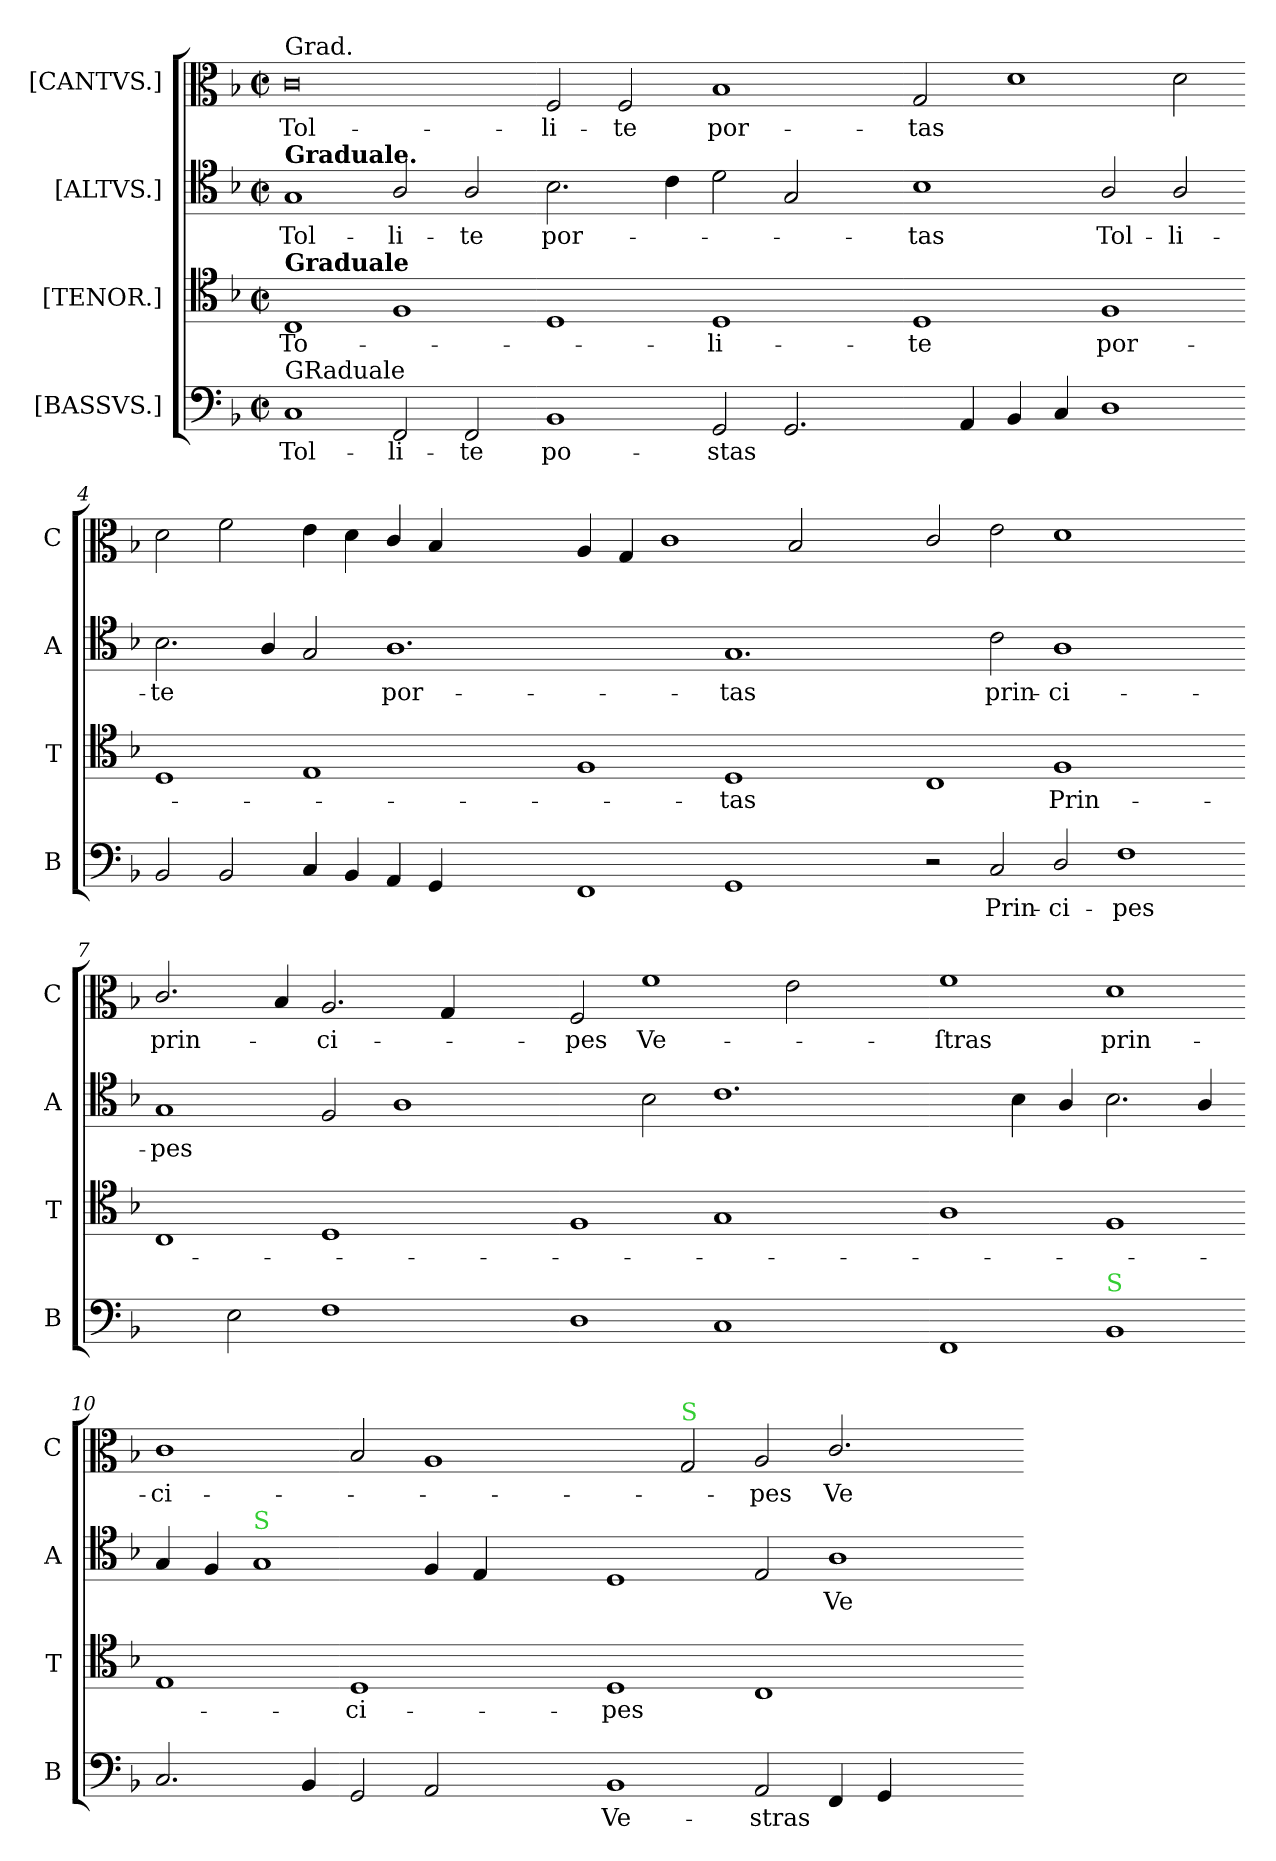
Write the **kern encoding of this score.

**kern	**text	**kern	**text	**kern	**text	**kern	**text
*part4	*part4	*part3	*part3	*part2	*part2	*part1	*part1
*staff4	*staff4	*staff3	*staff3	*staff2	*staff2	*staff1	*staff1
*I"[BASSVS.]	*	*I"[TENOR.]	*	*I"[ALTVS.]	*	*I"[CANTVS.]	*
*I'B	*	*I'T	*	*I'A	*	*I'C	*
*clefF4	*	*clefC4	*	*clefC4	*	*clefC3	*
*k[b-]	*	*k[b-]	*	*k[b-]	*	*k[b-]	*
*M2/1	*	*M2/1	*	*M2/1	*	*M2/1	*
*met(c|)	*	*met(c|)	*	*met(c|)	*	*met(c|)	*
=1	=1	=1	=1	=1	=1	=1	=1
!	!	!	!	!	!	!LO:TX:a:t=Grad.	!
!	!	!	!	!LO:TX:a:B:t=Graduale.	!	!	!
!	!	!LO:TX:a:B:t=Graduale	!	!	!	!	!
!LO:TX:a:t=GRaduale	!	!	!	!	!	!	!
1C	Tol-	1C	To-	1G	Tol-	0c	Tol-
2FF/	-li-	1F	.	2A/	-li-	.	.
2FF/	-te	.	.	2A/	-te	.	.
=2-	=2-	=2-	=2-	=2-	=2-	=2-	=2-
1BB-	po-	1D	.	2.B-\	por-	2F/	-li-
.	.	.	.	.	.	2F/	-te
.	.	.	.	4c\	.	.	.
2GG/	-stas	1D	-li-	2d\	.	1B-	por-
2.GG/	.	.	.	2G/	.	.	.
.	.	4ryy	.	4ryy	.	4ryy	.
=3-	=3-	=3-	=3-	=3-	=3-	=3-	=3-
4ryy	.	1D	-te	1B-	-tas	2G/	-tas
4AA/	.	.	.	.	.	.	.
4BB-/	.	.	.	.	.	1d	.
4C/	.	.	.	.	.	.	.
!	!	!	!	!	!LO:LY:i	!	!
1D	.	1F	por-	2A/	Tol-	.	.
!	!	!	!	!	!LO:LY:i	!	!
.	.	.	.	2A/	-li-	2d\	.
=4-	=4-	=4-	=4-	=4-	=4-	=4-	=4-
!	!	!	!	!	!LO:LY:i	!	!
2BB-/	.	1D	.	2.B-\	-te	2d\	.
2BB-/	.	.	.	.	.	2f\	.
.	.	.	.	4A/	.	.	.
4C/	.	1E	.	2G/	.	4e\	.
4BB-/	.	.	.	.	.	4d\	.
!	!	!	!	!	!LO:LY:i	!	!
4AA/	.	.	.	1.A\	por-	4c/	.
4GG/	.	.	.	.	.	4B-/	.
1ryy	.	1ryy	.	.	.	1ryy	.
=5-	=5-	=5-	=5-	=5-	=5-	=5-	=5-
1FF	.	1F	.	1ryy	.	4A/	.
.	.	.	.	.	.	4G/	.
.	.	.	.	.	.	1c	.
!	!	!	!	!	!LO:LY:i	!	!
1GG	.	1D	-tas	1.G	-tas	.	.
.	.	.	.	.	.	2B-/	.
2ryy	.	2ryy	.	.	.	2ryy	.
=6-	=6-	=6-	=6-	=6-	=6-	=6-	=6-
2r	.	1C	.	2ryy	.	2c/	.
2C/	Prin-	.	.	2c\	prin-	2e\	.
2D/	-ci-	1F	Prin-	1A	-ci-	1d	.
1F\	-pes	.	.	.	.	.	.
.	.	2ryy	.	2ryy	.	2ryy	.
=7-	=7-	=7-	=7-	=7-	=7-	=7-	=7-
2ryy	.	1C	.	1G	-pes	2.c/	prin-
2E\	.	.	.	.	.	.	.
.	.	.	.	.	.	4B-/	.
1F	.	1D	.	2F/	.	2.A/	-ci-
.	.	.	.	1A\	.	.	.
.	.	.	.	.	.	4G/	.
2ryy	.	2ryy	.	.	.	2ryy	.
=8-	=8-	=8-	=8-	=8-	=8-	=8-	=8-
1D	.	1F	.	2ryy	.	2F/	-pes
.	.	.	.	2B-\	.	1f	Ve-
1C	.	1G	.	1.c	.	.	.
.	.	.	.	.	.	2e\	.
2ryy	.	2ryy	.	.	.	2ryy	.
=9-	=9-	=9-	=9-	=9-	=9-	=9-	=9-
1FF	.	1A	.	2ryy	.	1f	-ſtras
.	.	.	.	4B-\	.	.	.
.	.	.	.	4A/	.	.	.
!LO:TX:a:color=limegreen:t=S	!	!	!	!	!	!	!
!	!	!	!	!	!	!	!LO:LY:i
1BB-	.	1F	.	2.B-\	.	1d	prin-
.	.	.	.	4A/	.	.	.
=10-	=10-	=10-	=10-	=10-	=10-	=10-	=10-
!	!	!	!	!	!	!	!LO:LY:i
2.C/	.	1E	.	4G/	.	1c	-ci-
.	.	.	.	4F/	.	.	.
!	!	!	!	!LO:TX:a:color=limegreen:t=S	!	!	!
.	.	.	.	1G	.	.	.
4BB-/	.	.	.	.	.	.	.
2GG/	.	1D	-ci-	.	.	2B-/	.
2AA/	.	.	.	4F/	.	1A/	.
.	.	.	.	4E/	.	.	.
2ryy	.	2ryy	.	2ryy	.	.	.
=11-	=11-	=11-	=11-	=11-	=11-	=11-	=11-
1BB-	Ve-	1D	-pes	1D	.	2ryy	.
!	!	!	!	!	!	!LO:TX:a:color=limegreen:t=S	!
.	.	.	.	.	.	2G/	.
!	!	!	!	!	!	!	!LO:LY:i
2AA/	-stras	1C	.	2E/	.	2A/	-pes
4FF/	.	.	.	1A\	Ve-	2.c/	Ve-
4GG/	.	.	.	.	.	.	.
2ryy	.	2ryy	.	.	.	.	.
.	.	.	.	.	.	4ryy	.
=-	=-	=-	=-	=-	=-	=-	=-
*-	*-	*-	*-	*-	*-	*-	*-
